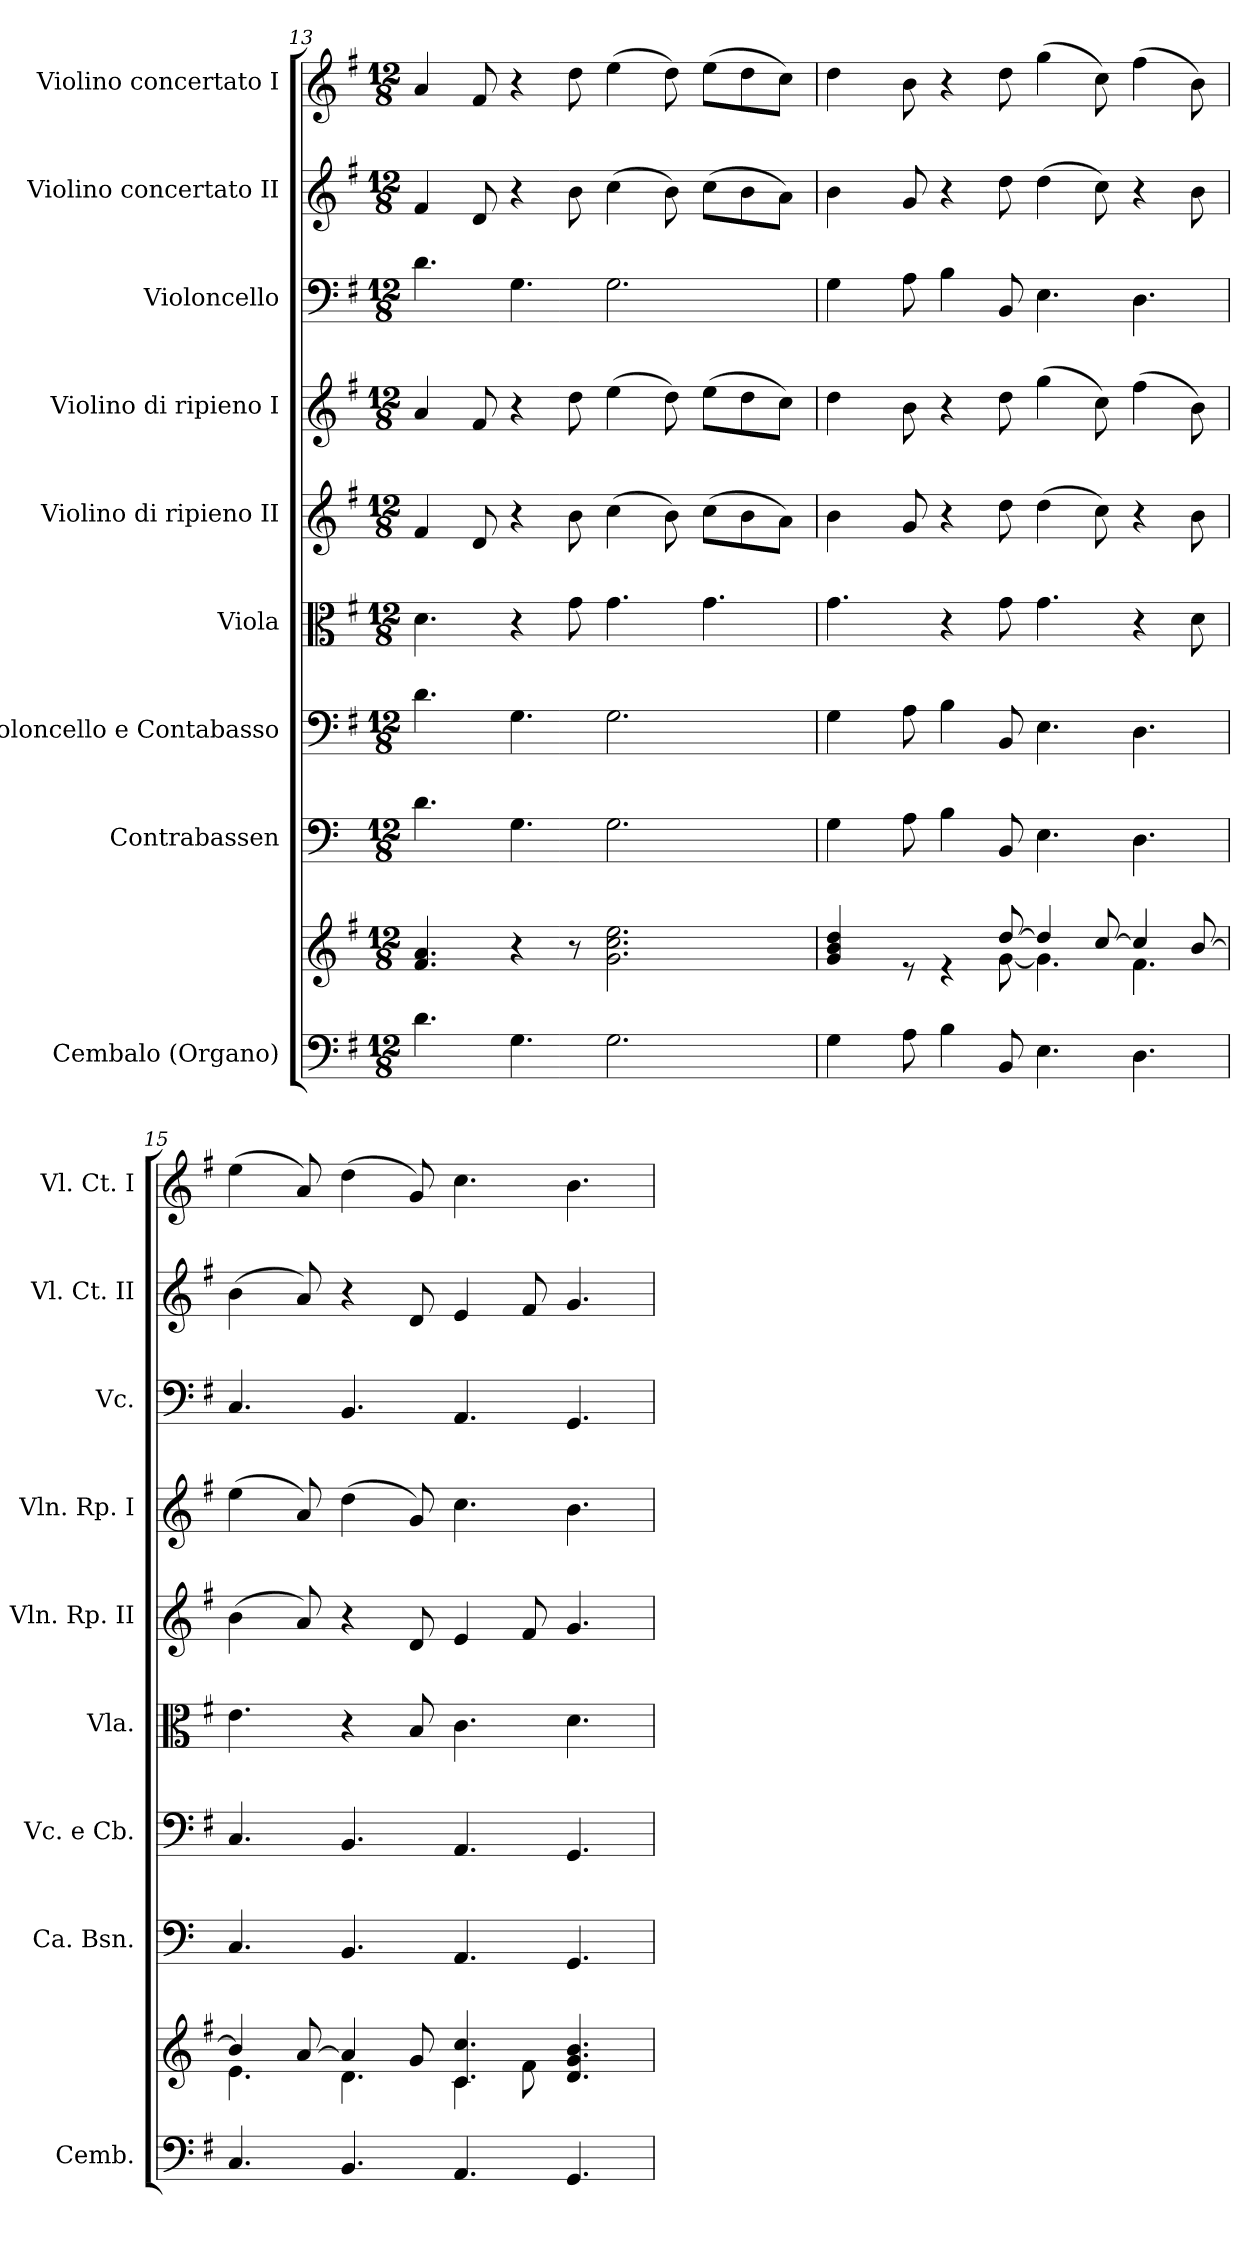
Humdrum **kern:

**kern	**kern	**kern	**kern	**kern	**kern	**kern	**kern	**kern	**kern
*part9	*part9	*part8	*part7	*part6	*part5	*part4	*part3	*part2	*part1
*staff10	*staff9	*staff8	*staff7	*staff6	*staff5	*staff4	*staff3	*staff2	*staff1
*I"Cembalo (Organo)	*	*I"Contrabassen	*I"Violoncello e Contabasso	*I"Viola	*I"Violino di ripieno II	*I"Violino di ripieno I	*I"Violoncello	*I"Violino concertato II	*I"Violino concertato I
*I'Cemb.	*	*I'Ca. Bsn.	*I'Vc. e Cb.	*I'Vla.	*I'Vln. Rp. II	*I'Vln. Rp. I	*I'Vc.	*I'Vl. Ct. II	*I'Vl. Ct. I
*clefF4	*clefG2	*clefF4	*clefF4	*clefC3	*clefG2	*clefG2	*clefF4	*clefG2	*clefG2
*	*	*ITrd7c12	*	*	*	*	*	*	*
*k[f#]	*k[f#]	*k[]	*k[f#]	*k[f#]	*k[f#]	*k[f#]	*k[f#]	*k[f#]	*k[f#]
*M12/8	*M12/8	*M12/8	*M12/8	*M12/8	*M12/8	*M12/8	*M12/8	*M12/8	*M12/8
=13	=13	=13	=13	=13	=13	=13	=13	=13	=13
4.d\	4.f#/ 4.a/	4.D\	4.d\	4.d\	4f#/	4a/	4.d\	4f#/	4a/
.	.	.	.	.	8d/	8f#/	.	8d/	8f#/
4.G\	4r	4.GG\	4.G\	4r	4r	4r	4.G\	4r	4r
.	8r	.	.	8g\	8b\	8dd\	.	8b\	8dd\
2.G\	2.g\ 2.cc\ 2.ee\	2.GG\	2.G\	4.g\	(>4cc\	(>4ee\	2.G\	(>4cc\	(>4ee\
.	.	.	.	.	8b\)	8dd\)	.	8b\)	8dd\)
.	.	.	.	4.g\	(>8cc\L	(>8ee\L	.	(>8cc\L	(>8ee\L
.	.	.	.	.	8b\	8dd\	.	8b\	8dd\
.	.	.	.	.	8a\J)	8cc\J)	.	8a\J)	8cc\J)
!!LO:LB:g=z
=14	=14	=14	=14	=14	=14	=14	=14	=14	=14
*	*^	*	*	*	*	*	*	*	*
4G\	4g/ 4b/ 4dd/	8ryy	4GG\	4G\	4.g\	4b\	4dd\	4G\	4b\	4dd\
*	*v	*v	*	*	*	*	*	*	*	*
8A\	8re	8AA\	8A\	.	8g/	8b\	8A\	8g/	8b\
4B\	4re	4BB\	4B\	4r	4r	4r	4B\	4r	4r
*	*^	*	*	*	*	*	*	*	*
8BB/	[8dd/	[8g\	8BBB/	8BB/	8g\	8dd\	8dd\	8BB/	8dd\	8dd\
4.E\	4dd/]	4.g\]	4.EE\	4.E\	4.g\	(>4dd\	(>4gg\	4.E\	(>4dd\	(>4gg\
.	[8cc/	.	.	.	.	8cc\)	8cc\)	.	8cc\)	8cc\)
4.D\	4cc/]	4.f#\	4.DD\	4.D\	4r	4r	(>4ff#\	4.D\	4r	(>4ff#\
.	[8b/	.	.	.	8d\	8b\	8b\)	.	8b\	8b\)
=15	=15	=15	=15	=15	=15	=15	=15	=15	=15	=15
4.C/	4b/]	4.e\	4.CC/	4.C/	4.e\	(>4b\	(>4ee\	4.C/	(>4b\	(>4ee\
.	[8a/	.	.	.	.	8a/)	8a/)	.	8a/)	8a/)
4.BB/	4a/]	4.d\	4.BBB/	4.BB/	4r	4r	(>4dd\	4.BB/	4r	(>4dd\
.	8g/	.	.	.	8B/	8d/	8g/)	.	8d/	8g/)
4.AA/	4.c/ 4.cc/	4c\	4.AAA/	4.AA/	4.c\	4e/	4.cc\	4.AA/	4e/	4.cc\
.	.	8f#\	.	.	.	8f#/	.	.	8f#/	.
4.GG/	4.d/ 4.g/ 4.b/	4.ryy	4.GGG/	4.GG/	4.d\	4.g/	4.b\	4.GG/	4.g/	4.b\
*	*v	*v	*	*	*	*	*	*	*	*
=	=	=	=	=	=	=	=	=	=
*-	*-	*-	*-	*-	*-	*-	*-	*-	*-
